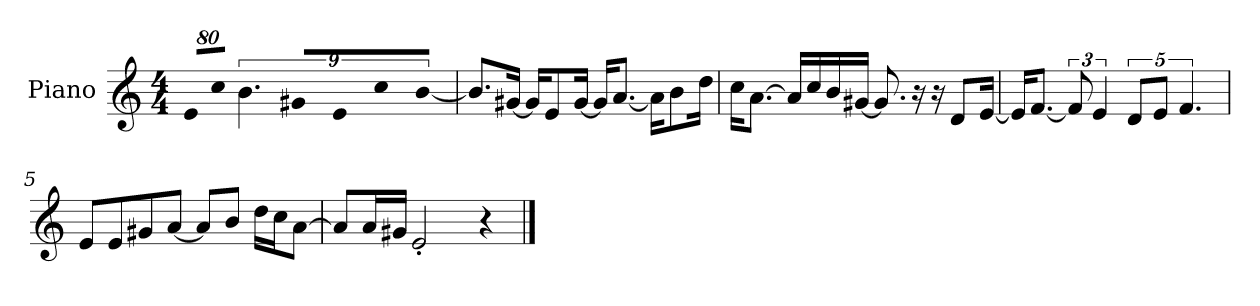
**kern
*part1
*staff1
*I"Piano
*I'P-no
*clefG2
*k[]
*M4/4
*MM90
=1
!LO:N:vis=8
640%71e/L
!LO:N:vis=8
640%71cc/J
9%2.b\
!LO:N:vis=8
640%71g#X/L
!LO:N:vis=8
640%71e/
!LO:N:vis=8
640%71cc/
!LO:N:vis=8
[640%71b/J
=2
8.b/L]
[16g#X/Jk
16g#/KL]
8e/
[16g#/Jk
16g#/KL]
[8.a/J
16a\KL]
8b\
16dd\Jk
=3
16cc\KL
[8.a\J
16a/LL]
16cc/
16b/
[16g#X/JJ
8.g#/]
16r
16r
8d/L
[16e/Jk
!!LO:LB:g=z
=4
16e/KL]
[8.f/J
12f/]
6e/
10d/L
10e/J
5.f/
=5
8e/L
8e/
8g#X/
[8a/J
8a/L]
8b/J
16dd\LL
16cc\J
[8a\J
=6
8a/L]
16a/L
16g#X/JJ
2e'/
4r
==
*-
